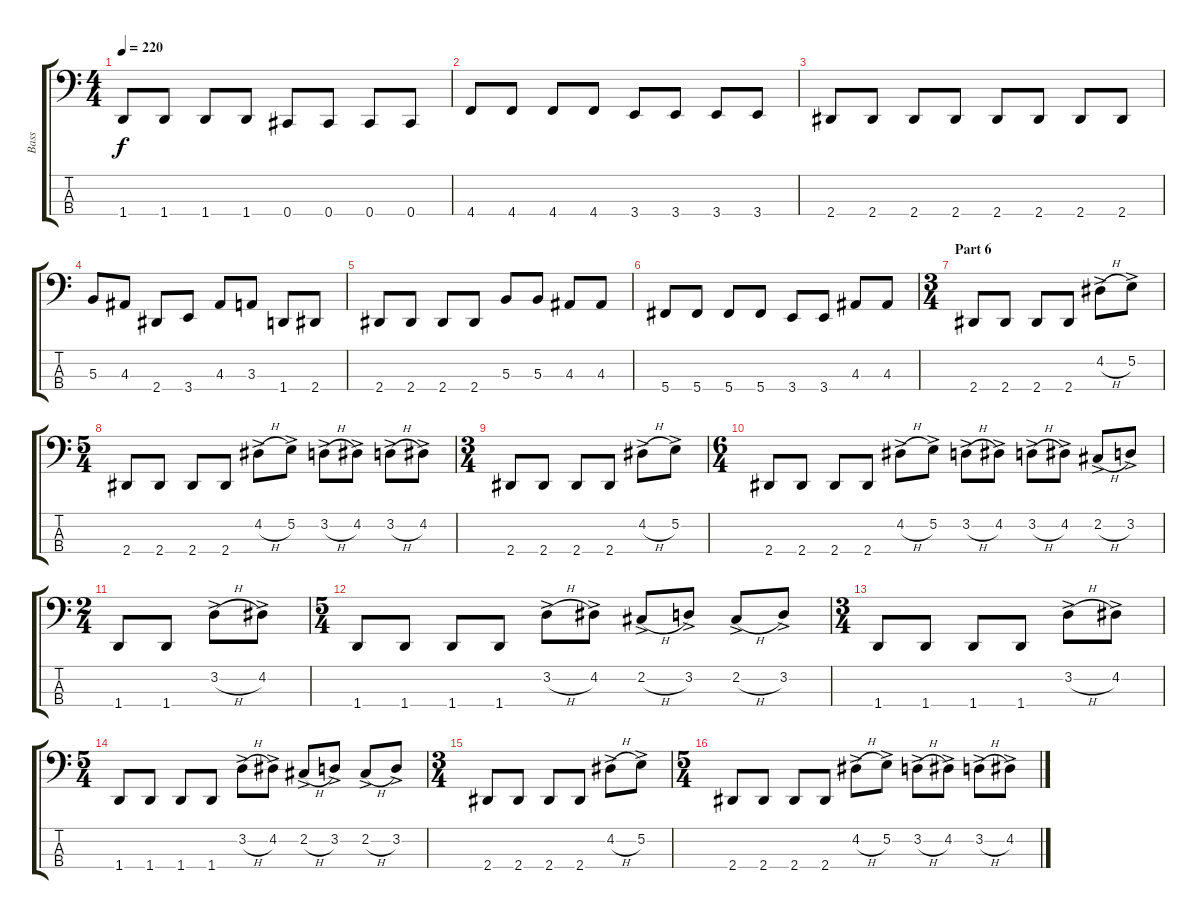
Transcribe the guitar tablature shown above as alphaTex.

\track ("Bass" "Bass") {instrument electricbasspick}
\staff {score tabs}
\tuning (E2 B1 Gb1 Db1) {hide}
\ts (4 4)
\tempo 220
\clef f4
\ks c
1.4.8{dy f} 1.4.8 1.4.8 1.4.8 0.4.8 0.4.8 0.4.8 0.4.8 |
4.4.8 4.4.8 4.4.8 4.4.8 3.4.8 3.4.8 3.4.8 3.4.8 |
2.4.8 2.4.8 2.4.8 2.4.8 2.4.8 2.4.8 2.4.8 2.4.8 |
5.3.8 4.3.8 2.4.8 3.4.8 4.3.8 3.3.8 1.4.8 2.4.8 |
2.4.8 2.4.8 2.4.8 2.4.8 5.3.8 5.3.8 4.3.8 4.3.8 |
5.4.8 5.4.8 5.4.8 5.4.8 3.4.8 3.4.8 4.3.8 4.3.8 |
\ts (3 4)
\section ("" "Part 6")
2.4.8 2.4.8 2.4.8 2.4.8 4.2{h ac}.8 5.2{ac}.8 |
\ts (5 4)
2.4.8 2.4.8 2.4.8 2.4.8 4.2{h ac}.8 5.2{ac}.8 3.2{h ac}.8 4.2{ac}.8 3.2{h ac}.8 4.2{ac}.8 |
\ts (3 4)
2.4.8 2.4.8 2.4.8 2.4.8 4.2{h ac}.8 5.2{ac}.8 |
\ts (6 4)
2.4.8 2.4.8 2.4.8 2.4.8 4.2{h ac}.8 5.2{ac}.8 3.2{h ac}.8 4.2{ac}.8 3.2{h ac}.8 4.2{ac}.8 2.2{h ac}.8 3.2{ac}.8 |
\ts (2 4)
1.4.8 1.4.8 3.2{h ac}.8 4.2{ac}.8 |
\ts (5 4)
1.4.8 1.4.8 1.4.8 1.4.8 3.2{h ac}.8 4.2{ac}.8 2.2{h ac}.8 3.2{ac}.8 2.2{h ac}.8 3.2{ac}.8 |
\ts (3 4)
1.4.8 1.4.8 1.4.8 1.4.8 3.2{h ac}.8 4.2{ac}.8 |
\ts (5 4)
1.4.8 1.4.8 1.4.8 1.4.8 3.2{h ac}.8 4.2{ac}.8 2.2{h ac}.8 3.2{ac}.8 2.2{h ac}.8 3.2{ac}.8 |
\ts (3 4)
2.4.8 2.4.8 2.4.8 2.4.8 4.2{h ac}.8 5.2{ac}.8 |
\ts (5 4)
2.4.8 2.4.8 2.4.8 2.4.8 4.2{h ac}.8 5.2{ac}.8 3.2{h ac}.8 4.2{ac}.8 3.2{h ac}.8 4.2{ac}.8
